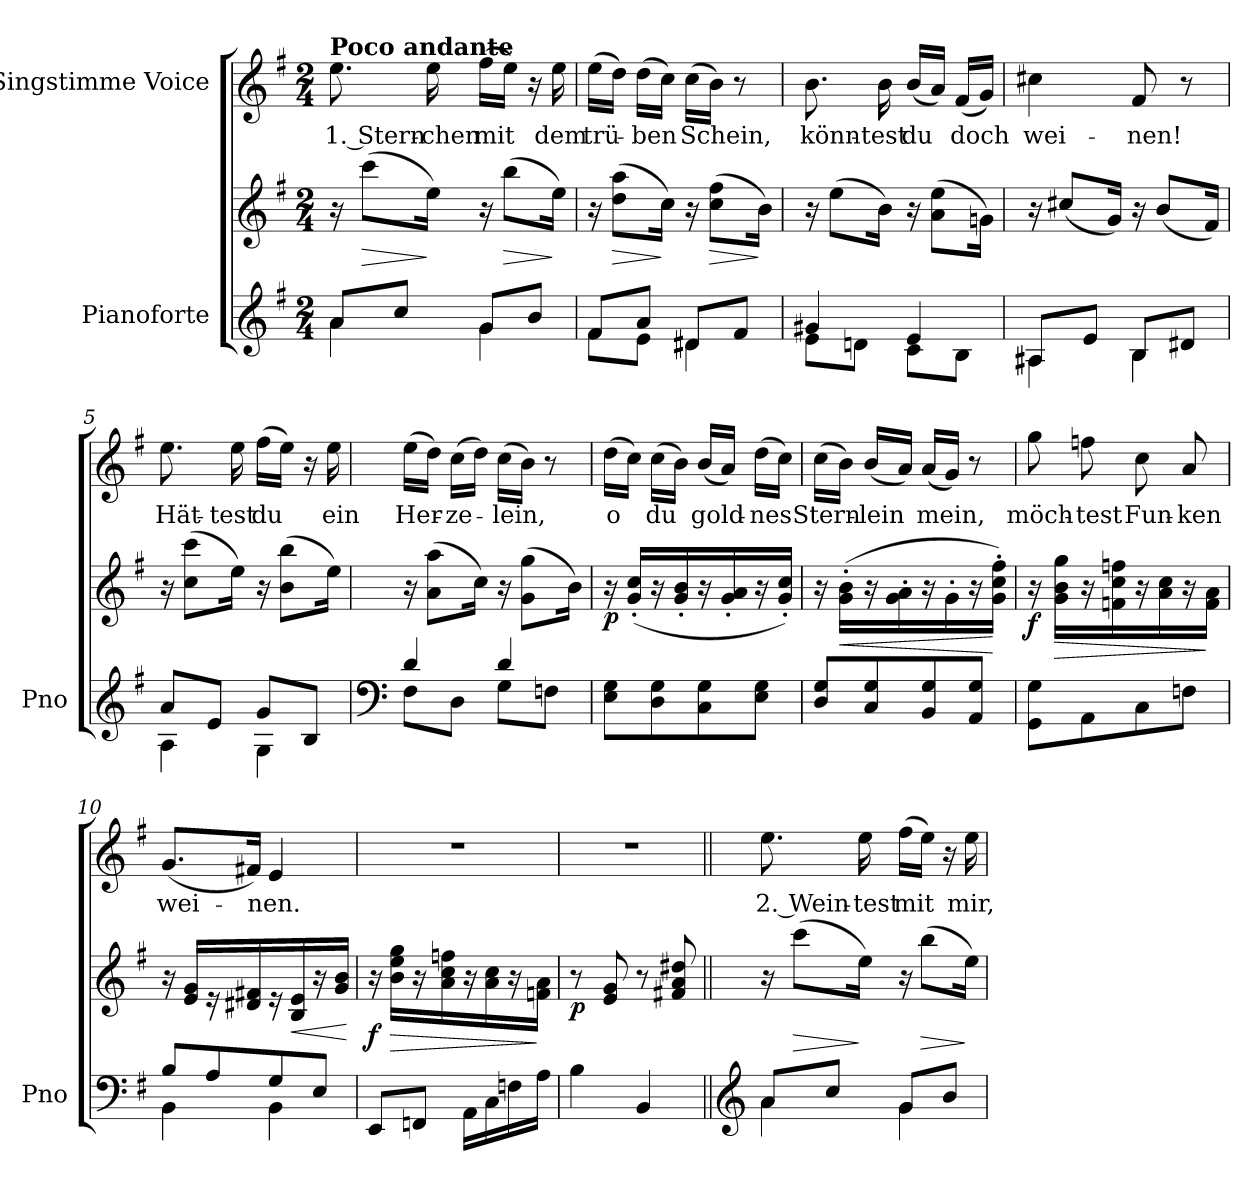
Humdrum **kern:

**kern	**kern	**dynam	**kern	**text
*part2	*part2	*part2	*part1	*part1
*staff3	*staff2	*staff2/3	*staff1	*staff1
*I"Pianoforte	*	*	*I"Singstimme Voice	*
*I'Pno	*	*	*	*
*clefG2	*clefG2	*	*clefG2	*
*k[f#]	*k[f#]	*	*k[f#]	*
*M2/4	*M2/4	*	*M2/4	*
=1	=1	=1	=1	=1
*^	*	*	*	*
!	!	!	!	!LO:TX:a:B:t=Poco andante	!
!	!	!	!LO:DY:b	!	!
!	!	!	!LO:DY:n=1:b	!	!
8a/L	4a\	16r	p other-dynamics	8.ee\	1. Stern-
!	!	!	!LO:HP:b	!	!
.	.	(8ccc\L	>	.	.
8cc/J	.	.	.	.	.
.	.	16ee\Jk)	]	16ee\	-chen
8g/L	4g\	16r	.	(16ff#\LL	mit
!	!	!	!LO:HP:b	!	!
.	.	(8bb\L	>	16ee\JJ)	.
8b/J	.	.	.	16r	.
.	.	16ee\Jk)	]	16ee\	dem
=2	=2	=2	=2	=2	=2
8f#/L	8f#\L	16r	.	(16ee\LL	trü-
!	!	!	!LO:HP:b	!	!
.	.	(8dd\ 8aa\L	>	16dd\JJ)	.
8a/J	8e\J	.	.	(16dd\LL	-ben
.	.	16cc\Jk)	]	16cc\JJ)	.
8d#X/L	4d#\	16r	.	(16cc\LL	Schein,
!	!	!	!LO:HP:b	!	!
.	.	(8cc\ 8ff#\L	>	16b\JJ)	.
8f#/J	.	.	.	8r	.
.	.	16b\Jk)	]	.	.
=3	=3	=3	=3	=3	=3
4g#X/	8e\L	16r	.	8.b\	könn-
.	.	(8ee\L	.	.	.
.	8dn\J	.	.	.	.
.	.	16b\Jk)	.	16b\	-test
4e/	8c\L	16r	.	(16b/LL	du
.	.	(8a\ 8ee\L	.	16a/JJ)	.
.	8B\J	.	.	(16f#/LL	doch
.	.	16gn\Jk)	.	16g/JJ)	.
=4	=4	=4	=4	=4	=4
8A#X/L	4A#\	16r	.	4cc#X\	wei-
.	.	(8cc#X/L	.	.	.
8e/J	.	.	.	.	.
.	.	16g/Jk)	.	.	.
8B/L	4B\	16r	.	8f#/	-nen!
.	.	(8b/L	.	.	.
8d#X/J	.	.	.	8r	.
.	.	16f#/Jk)	.	.	.
=5	=5	=5	=5	=5	=5
8a/L	4A\	16r	.	8.ee\	Hät-
.	.	(8cc\ 8ccc\L	.	.	.
8e/J	.	.	.	.	.
.	.	16ee\Jk)	.	16ee\	-test
8g/L	4G\	16r	.	(16ff#\LL	du
.	.	(8b\ 8bb\L	.	16ee\JJ)	.
8B/J	.	.	.	16r	.
.	.	16ee\Jk)	.	16ee\	ein
=6	=6	=6	=6	=6	=6
*clefF4	*	*	*	*	*
4d/	8F#\L	16r	.	(16ee\LL	Her-
.	.	(8a\ 8aa\L	.	16dd\JJ)	.
.	8D\J	.	.	(16cc\LL	-ze-
.	.	16cc\Jk)	.	16dd\JJ)	.
4d/	8G\L	16r	.	(16cc\LL	-lein,
.	.	(8g\ 8gg\L	.	16b\JJ)	.
.	8Fn\J	.	.	8r	.
.	.	16b\Jk)	.	.	.
*v	*v	*	*	*	*
=7	=7	=7	=7	=7
!	!	!LO:DY:b	!	!
8E\ 8G\L	16r	p	(16dd\LL	o
.	(16g/' 16cc/'LL	.	16cc\JJ)	.
8D\ 8G\	16r	.	(16cc\LL	du
.	16g/' 16b/'	.	16b\JJ)	.
8C\ 8G\	16r	.	(16b/LL	gold-
.	16g/' 16a/'	.	16a/JJ)	.
8E\ 8G\J	16r	.	(16dd\LL	-nes
.	16g/' 16cc/'JJ)	.	16cc\JJ)	.
=8	=8	=8	=8	=8
8D/ 8G/L	16r	.	(16cc\LL	Stern-
!	!	!LO:HP:b	!	!
.	(16g\' 16b\'LL	<	16b\JJ)	.
8C/ 8G/	16r	.	(16b/LL	-lein
.	16g\' 16a\'	.	16a/JJ)	.
8BB/ 8G/	16r	.	(16a/LL	mein,
.	16g'\	.	16g/JJ)	.
8AA/ 8G/J	16r	.	8r	.
.	16g\' 16cc\' 16ff#\'JJ)	[	.	.
=9	=9	=9	=9	=9
!	!	!LO:DY:b	!	!
8GG\ 8G\L	16r	f	8gg\	möch-
!	!	!LO:HP:b	!	!
.	16g\ 16b\ 16gg\LL	>	.	.
8AA\	16r	.	8ffn\	-test
.	16fn\ 16cc\ 16ffn\	.	.	.
8C\	16r	.	8cc\	Fun-
.	16a\ 16cc\	.	.	.
8Fn\J	16r	.	8a/	-ken
.	16f\ 16a\JJ	]	.	.
=10	=10	=10	=10	=10
*^	*	*	*	*
8B/L	4BB\	16r	.	(8.g/L	wei-
.	.	16e/ 16g/LL	.	.	.
8A/	.	16r	.	.	.
.	.	16d#X/ 16f#X/	.	16f#X/Jk)	.
8G/	4BB\	16r	.	4e/	-nen.
!	!	!	!LO:HP:b	!	!
.	.	16B/ 16e/	<	.	.
8E/J	.	16r	.	.	.
.	.	16g/ 16b/JJ	.	.	.
*v	*v	*	*	*	*
.	.	[	.	.
=11	=11	=11	=11	=11
!	!	!LO:DY:b	!	!
8EE/L	16r	f	2r	.
!	!	!LO:HP:b	!	!
.	16b\ 16ee\ 16gg\LL	>	.	.
8FFn/J	16r	.	.	.
.	16a\ 16cc\ 16ffn\	.	.	.
16AA\LL	16r	.	.	.
16C\	16a\ 16cc\	.	.	.
16Fn\	16r	.	.	.
16A\JJ	16fn\ 16a\JJ	]	.	.
=12	=12	=12	=12	=12
!	!	!LO:DY:b	!	!
4B\	8r	p	2r	.
.	8e/ 8g/	.	.	.
4BB/	8r	.	.	.
.	8f#X/ 8a/ 8dd#X/	.	.	.
=13||	=13||	=13||	=13||	=13||
*clefG2	*	*	*	*
*^	*	*	*	*
!	!	!	!LO:DY:b	!	!
!	!	!	!LO:DY:n=1:b	!	!
8a/L	4a\	16r	p other-dynamics	8.ee\	2. Wein-
!	!	!	!LO:HP:b	!	!
.	.	(8ccc\L	>	.	.
8cc/J	.	.	.	.	.
.	.	16ee\Jk)	]	16ee\	-test
8g/L	4g\	16r	.	(16ff#\LL	mit
!	!	!	!LO:HP:b	!	!
.	.	(8bb\L	>	16ee\JJ)	.
8b/J	.	.	.	16r	.
.	.	16ee\Jk)	]	16ee\	mir,
*v	*v	*	*	*	*
=	=	=	=	=
*-	*-	*-	*-	*-
